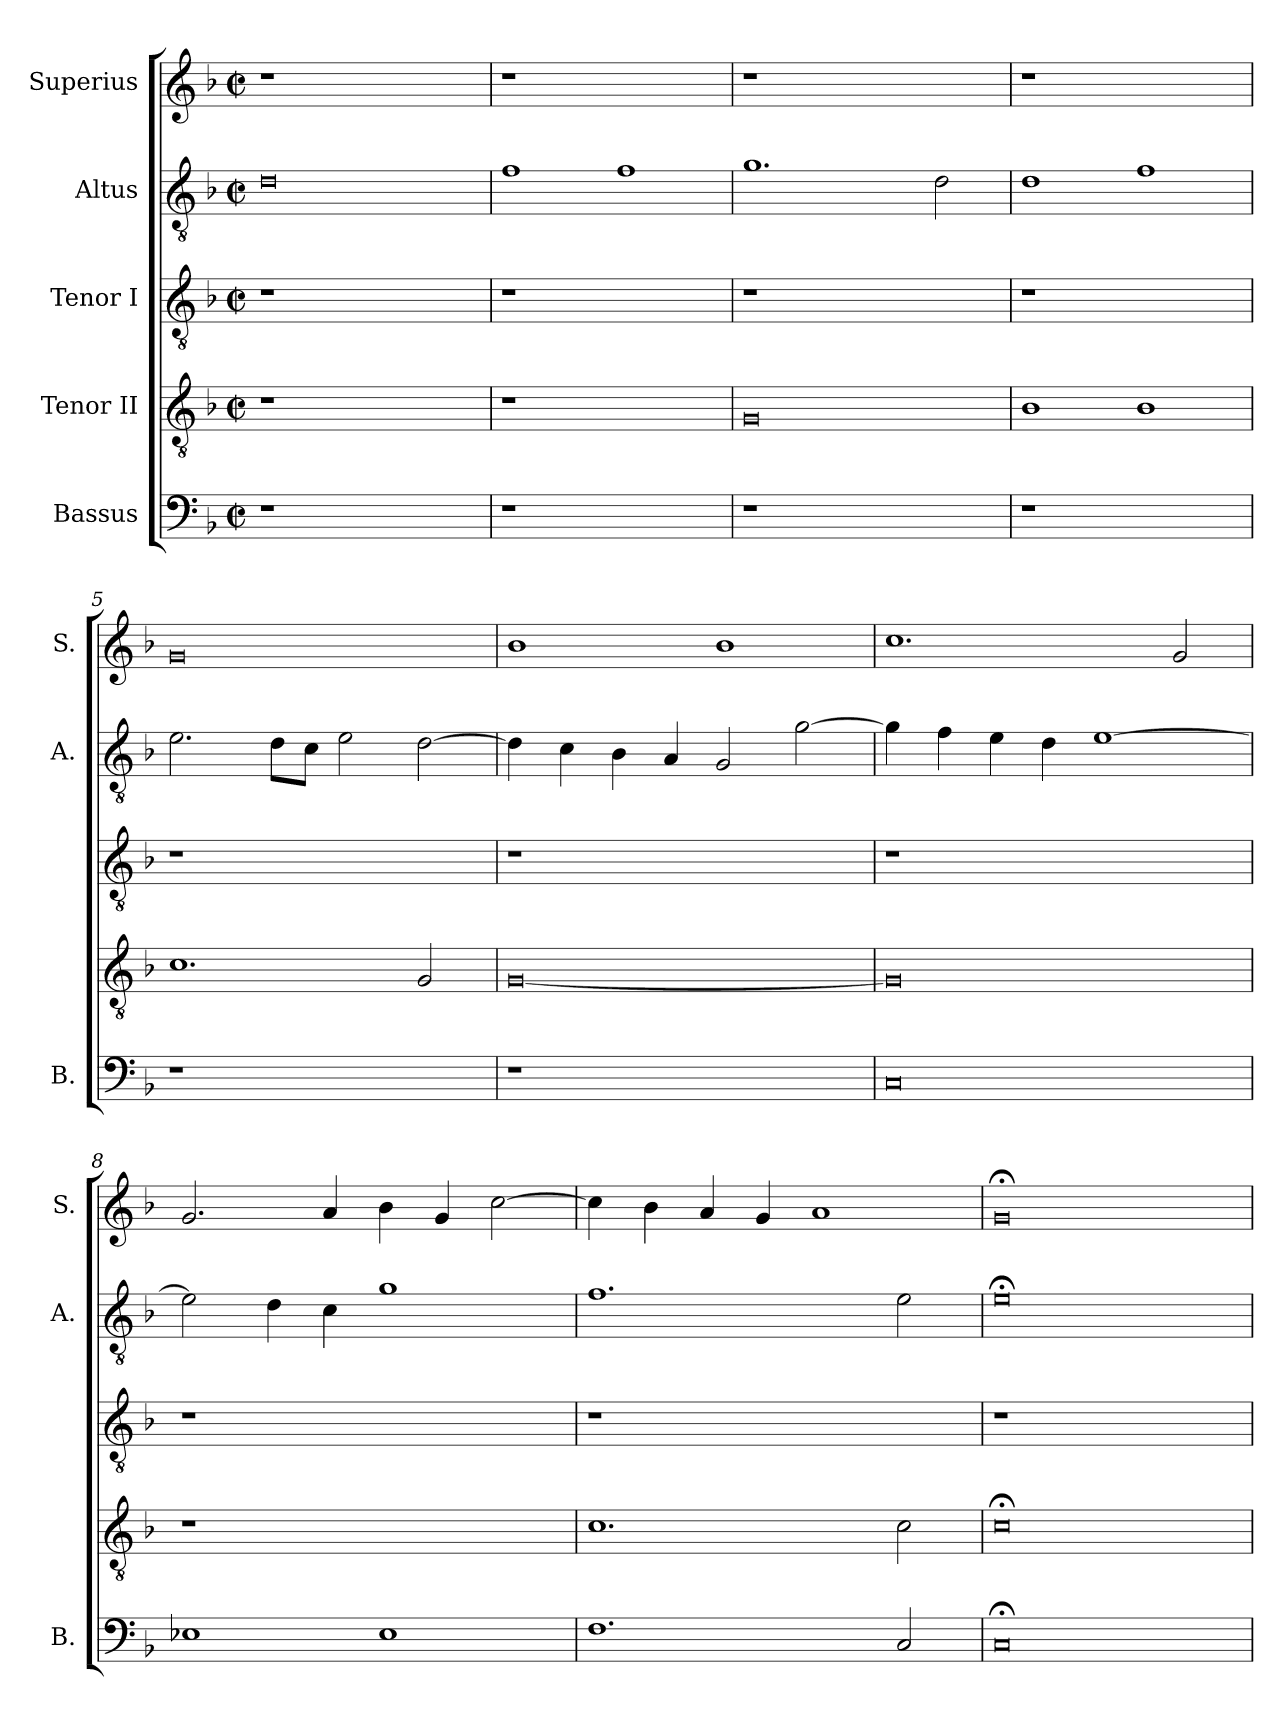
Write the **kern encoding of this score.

**kern	**kern	**kern	**kern	**kern
*part5	*part4	*part3	*part2	*part1
*staff5	*staff4	*staff3	*staff2	*staff1
*I"Bassus	*I"Tenor II	*I"Tenor I	*I"Altus	*I"Superius
*I'B.	*	*	*I'A.	*I'S.
!!LO:PB:g=z
*clefF4	*clefGv2	*clefGv2	*clefGv2	*clefG2
*	*ITrd7c12	*ITrd7c12	*ITrd7c12	*
*k[b-]	*k[b-]	*k[b-]	*k[b-]	*k[b-]
*F:	*F:	*F:	*F:	*F:
*M2/2	*M2/2	*M2/2	*M2/2	*M2/2
*met(c|)	*met(c|)	*met(c|)	*met(c|)	*met(c|)
=1	=1	=1	=1	=1
!LO:N:vis=1	!LO:N:vis=1	!LO:N:vis=1	!	!LO:N:vis=1
1r	1r	1r	0Di	1r
1ryy	1ryy	1ryy	.	1ryy
=2	=2	=2	=2	=2
!LO:N:vis=1	!LO:N:vis=1	!LO:N:vis=1	!	!LO:N:vis=1
1r	1r	1r	1Fi	1r
1ryy	1ryy	1ryy	1Fi	1ryy
=3	=3	=3	=3	=3
!LO:N:vis=1	!	!LO:N:vis=1	!	!LO:N:vis=1
1r	0GGi	1r	1.Gi	1r
1ryy	.	1ryy	.	1ryy
.	.	.	2Di\	.
=4	=4	=4	=4	=4
!LO:N:vis=1	!	!LO:N:vis=1	!	!LO:N:vis=1
1r	1BB-i	1r	1Di	1r
1ryy	1BB-i	1ryy	1Fi	1ryy
=5	=5	=5	=5	=5
!LO:N:vis=1	!	!LO:N:vis=1	!	!
1r	1.Ci	1r	2.Ei\	0gi
.	.	.	8Di\L	.
.	.	.	8Ci\J	.
1ryy	.	1ryy	2Ei\	.
.	2GGi/	.	[>2Di\	.
=6	=6	=6	=6	=6
!LO:N:vis=1	!	!LO:N:vis=1	!	!
1r	[<0GGi	1r	4Di\]	1b-i
.	.	.	4Ci\	.
.	.	.	4BB-i\	.
.	.	.	4AAi/	.
1ryy	.	1ryy	2GGi/	1b-i
.	.	.	[>2Gi\	.
!!LO:LB:g=z
=7	=7	=7	=7	=7
!	!	!LO:N:vis=1	!	!
0Ci	0GGi]	1r	4Gi\]	1.cci
.	.	.	4Fi\	.
.	.	.	4Ei\	.
.	.	.	4Di\	.
.	.	1ryy	[>1Ei	.
.	.	.	.	2gi/
=8	=8	=8	=8	=8
!	!LO:N:vis=1	!LO:N:vis=1	!	!
1E-Xi	1r	1r	2Ei\]	2.gi/
.	.	.	4Di\	.
.	.	.	4Ci\	4ai/
1E-i	1ryy	1ryy	1Gi	4b-i\
.	.	.	.	4gi/
.	.	.	.	[>2cci\
=9	=9	=9	=9	=9
!	!	!LO:N:vis=1	!	!
1.Fi	1.Ci	1r	1.Fi	4cci\]
.	.	.	.	4b-i\
.	.	.	.	4ai/
.	.	.	.	4gi/
.	.	1ryy	.	1ai
2Ci/	2Ci\	.	2Ei\	.
=10	=10	=10	=10	=10
!	!	!LO:N:vis=1	!	!
0C;i	0C;i	1r	0E;i	0g;i
.	.	1ryy	.	.
=	=	=	=	=
*-	*-	*-	*-	*-
